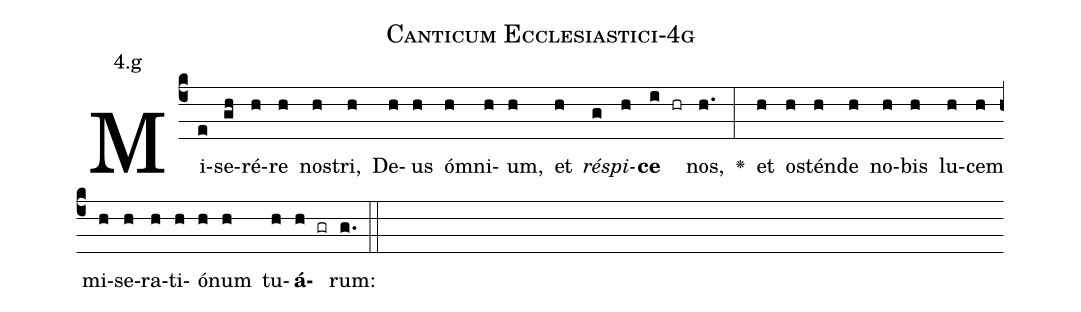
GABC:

name: Canticum Ecclesiastici-4g;
annotation: 4.g;
%%
(c4)Mi(e)se(gh)ré(h)re(h) no(h)stri,(h) De(h)us(h) óm(h)ni(h)um,(h) et(h) <i>ré</i>(g)<i>spi</i>(h)<b>ce</b>(i hr) nos,(h.) <v>\greheightstar</v>(:) et(h) o(h)stén(h)de(h) no(h)bis(h) lu(h)cem(h) mi(h)se(h)ra(h)ti(h)ó(h)num(h) tu(h)<b>á</b>(h gr)rum:(g.) (::)


%E(h) u(h) o(h) u(h) a(h) e.(g.) (::)
